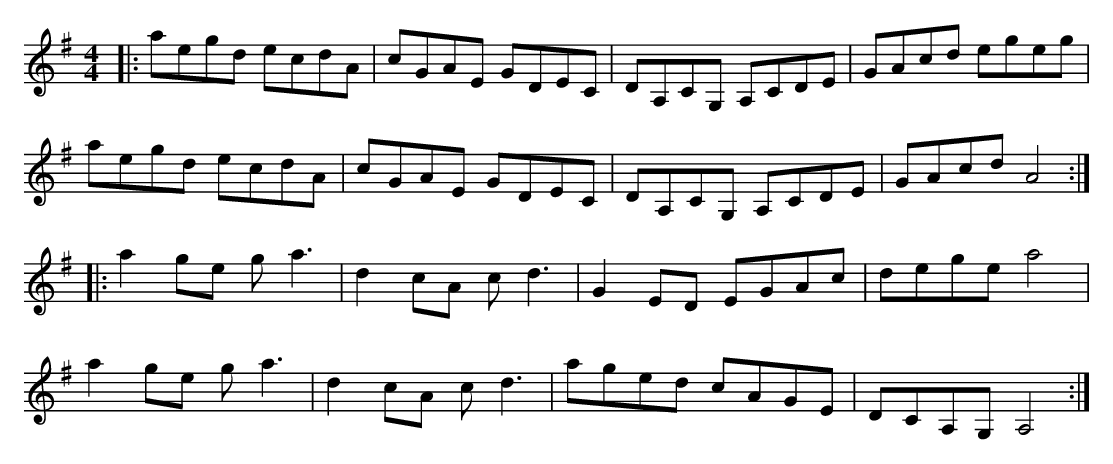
X:1
M:4/4
K:Ador
|:aegd ecdA|cGAE GDEC|DA,CG, A,CDE|GAcd egeg|
aegd ecdA|cGAE GDEC|DA,CG, A,CDE|GAcdA4:|
|:a2ge ga3|d2cA cd3|G2ED EGAc|dege a4|
a2ge ga3|d2cA cd3|aged cAGE|DCA,G, A,4:|
